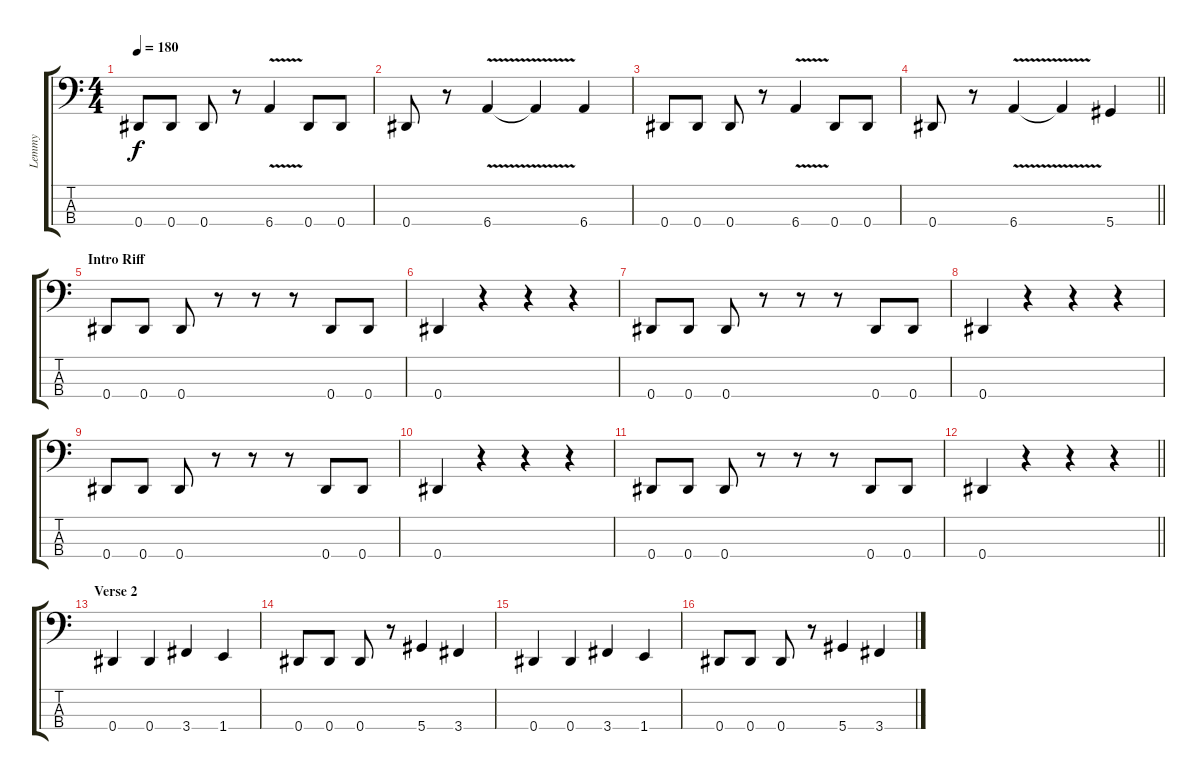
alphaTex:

\track ("Lemmy" "Lemmy") {instrument overdrivenguitar}
\staff {score tabs}
\tuning (Gb2 Db2 Ab1 Eb1) {hide}
\ts (4 4)
\tempo 180
\clef f4
\ks c
0.4.8{dy f} 0.4.8 0.4.8 r.8 6.4{v}.4 0.4.8 0.4.8 |
0.4.8 r.8 6.4{v}.4 6.4{t}.4 6.4.4 |
0.4.8 0.4.8 0.4.8 r.8 6.4{v}.4 0.4.8 0.4.8 |
\barLineRight lightlight
0.4.8 r.8 6.4{v}.4 6.4{t}.4 5.4.4 |
\section ("" "Intro Riff")
0.4.8 0.4.8 0.4.8 r.8 r.8 r.8 0.4.8 0.4.8 |
0.4.4 r.4 r.4 r.4 |
0.4.8 0.4.8 0.4.8 r.8 r.8 r.8 0.4.8 0.4.8 |
0.4.4 r.4 r.4 r.4 |
0.4.8 0.4.8 0.4.8 r.8 r.8 r.8 0.4.8 0.4.8 |
0.4.4 r.4 r.4 r.4 |
0.4.8 0.4.8 0.4.8 r.8 r.8 r.8 0.4.8 0.4.8 |
\barLineRight lightlight
0.4.4 r.4 r.4 r.4 |
\section ("" "Verse 2")
0.4.4 0.4.4 3.4.4 1.4.4 |
0.4.8 0.4.8 0.4.8 r.8 5.4.4 3.4.4 |
0.4.4 0.4.4 3.4.4 1.4.4 |
0.4.8 0.4.8 0.4.8 r.8 5.4.4 3.4.4
